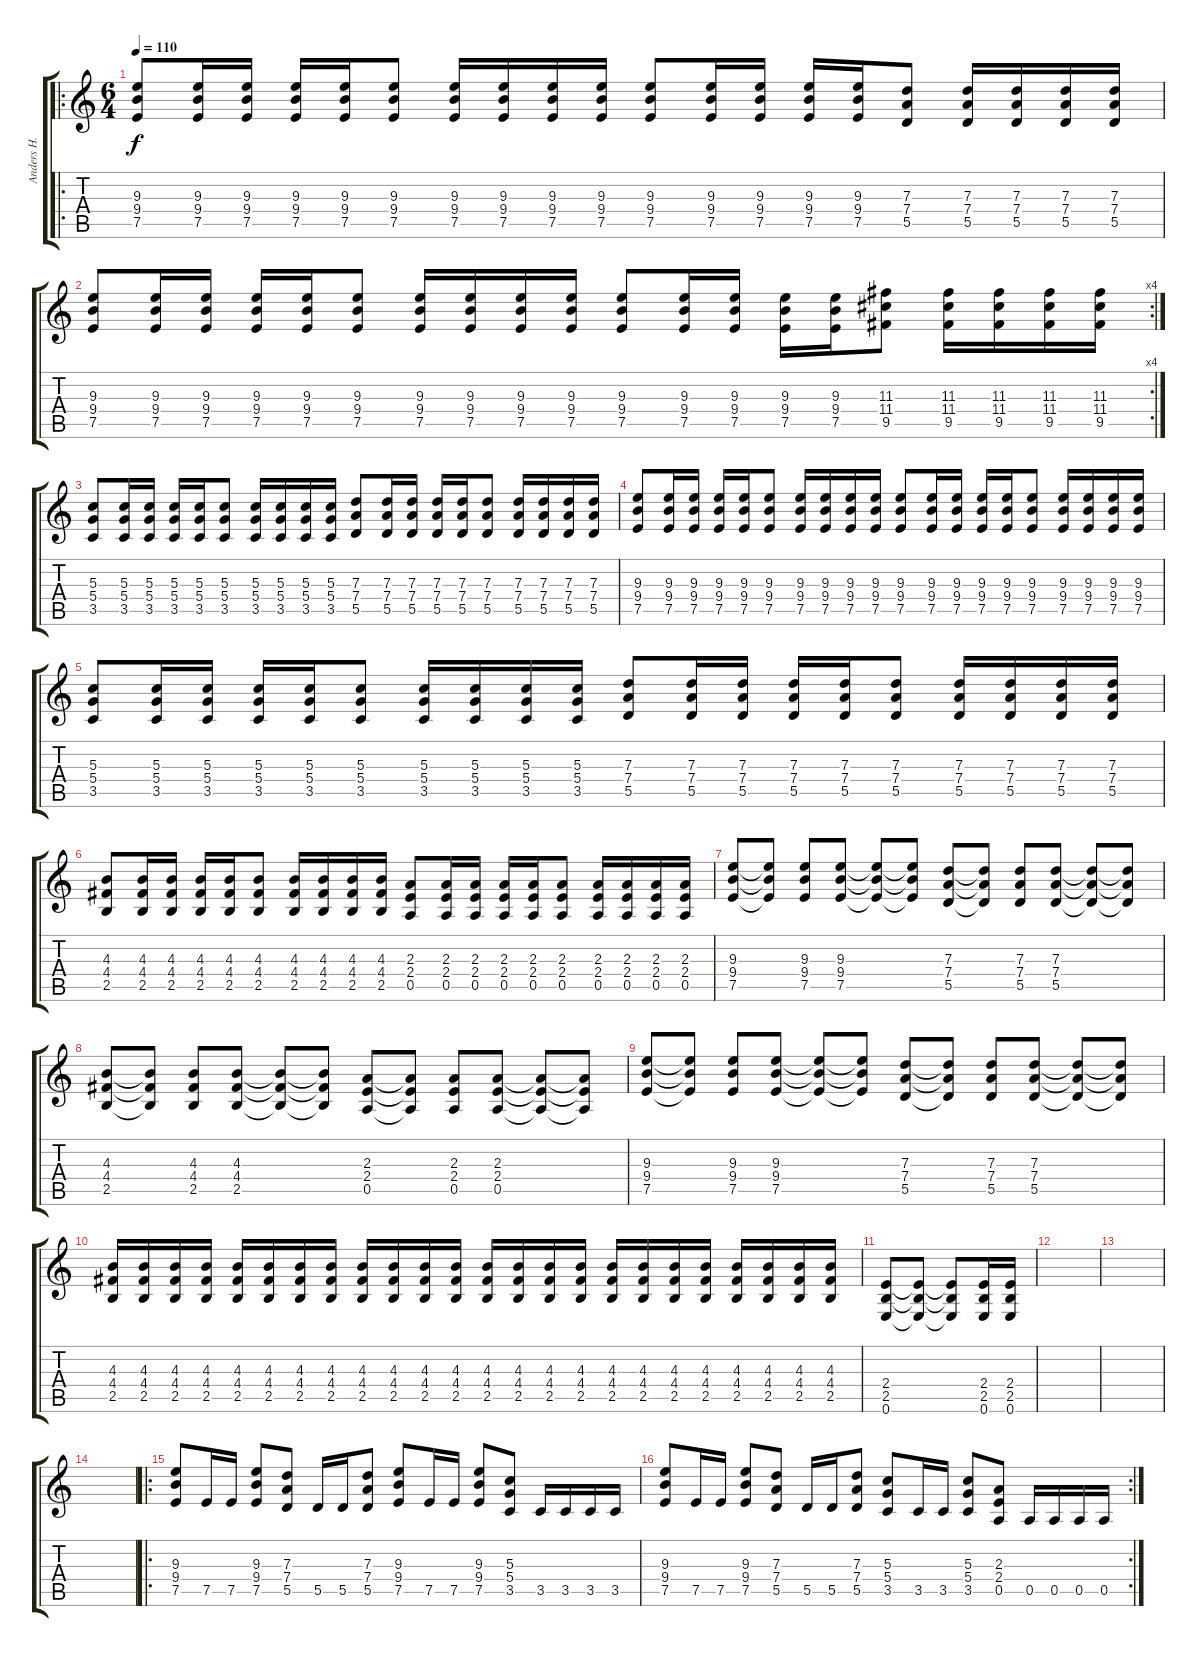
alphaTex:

\track ("Anders H. Hidle" "Anders H. ") {instrument distortionguitar}
\staff {score tabs}
\tuning (E4 B3 G3 D3 A2 E2) {hide}
\ro
\ts (6 4)
\tempo 110
\clef g2
\ks c
(9.3 9.4 7.5).8{dy f instrument distortionguitar} (9.3 9.4 7.5).16 (9.3 9.4 7.5).16 (9.3 9.4 7.5).16 (9.3 9.4 7.5).16 (9.3 9.4 7.5).8 (9.3 9.4 7.5).16 (9.3 9.4 7.5).16 (9.3 9.4 7.5).16 (9.3 9.4 7.5).16 (9.3 9.4 7.5).8 (9.3 9.4 7.5).16 (9.3 9.4 7.5).16 (9.3 9.4 7.5).16 (9.3 9.4 7.5).16 (7.3 7.4 5.5).8 (7.3 7.4 5.5).16 (7.3 7.4 5.5).16 (7.3 7.4 5.5).16 (7.3 7.4 5.5).16 |
\rc 4
(9.3 9.4 7.5).8 (9.3 9.4 7.5).16 (9.3 9.4 7.5).16 (9.3 9.4 7.5).16 (9.3 9.4 7.5).16 (9.3 9.4 7.5).8 (9.3 9.4 7.5).16 (9.3 9.4 7.5).16 (9.3 9.4 7.5).16 (9.3 9.4 7.5).16 (9.3 9.4 7.5).8 (9.3 9.4 7.5).16 (9.3 9.4 7.5).16 (9.3 9.4 7.5).16 (9.3 9.4 7.5).16 (11.3 11.4 9.5).8 (11.3 11.4 9.5).16 (11.3 11.4 9.5).16 (11.3 11.4 9.5).16 (11.3 11.4 9.5).16 |
(5.3 5.4 3.5).8 (5.3 5.4 3.5).16 (5.3 5.4 3.5).16 (5.3 5.4 3.5).16 (5.3 5.4 3.5).16 (5.3 5.4 3.5).8 (5.3 5.4 3.5).16 (5.3 5.4 3.5).16 (5.3 5.4 3.5).16 (5.3 5.4 3.5).16 (7.3 7.4 5.5).8 (7.3 7.4 5.5).16 (7.3 7.4 5.5).16 (7.3 7.4 5.5).16 (7.3 7.4 5.5).16 (7.3 7.4 5.5).8 (7.3 7.4 5.5).16 (7.3 7.4 5.5).16 (7.3 7.4 5.5).16 (7.3 7.4 5.5).16 |
(9.3 9.4 7.5).8 (9.3 9.4 7.5).16 (9.3 9.4 7.5).16 (9.3 9.4 7.5).16 (9.3 9.4 7.5).16 (9.3 9.4 7.5).8 (9.3 9.4 7.5).16 (9.3 9.4 7.5).16 (9.3 9.4 7.5).16 (9.3 9.4 7.5).16 (9.3 9.4 7.5).8 (9.3 9.4 7.5).16 (9.3 9.4 7.5).16 (9.3 9.4 7.5).16 (9.3 9.4 7.5).16 (9.3 9.4 7.5).8 (9.3 9.4 7.5).16 (9.3 9.4 7.5).16 (9.3 9.4 7.5).16 (9.3 9.4 7.5).16 |
(5.3 5.4 3.5).8 (5.3 5.4 3.5).16 (5.3 5.4 3.5).16 (5.3 5.4 3.5).16 (5.3 5.4 3.5).16 (5.3 5.4 3.5).8 (5.3 5.4 3.5).16 (5.3 5.4 3.5).16 (5.3 5.4 3.5).16 (5.3 5.4 3.5).16 (7.3 7.4 5.5).8 (7.3 7.4 5.5).16 (7.3 7.4 5.5).16 (7.3 7.4 5.5).16 (7.3 7.4 5.5).16 (7.3 7.4 5.5).8 (7.3 7.4 5.5).16 (7.3 7.4 5.5).16 (7.3 7.4 5.5).16 (7.3 7.4 5.5).16 |
(4.3 4.4 2.5).8 (4.3 4.4 2.5).16 (4.3 4.4 2.5).16 (4.3 4.4 2.5).16 (4.3 4.4 2.5).16 (4.3 4.4 2.5).8 (4.3 4.4 2.5).16 (4.3 4.4 2.5).16 (4.3 4.4 2.5).16 (4.3 4.4 2.5).16 (2.3 2.4 0.5).8 (2.3 2.4 0.5).16 (2.3 2.4 0.5).16 (2.3 2.4 0.5).16 (2.3 2.4 0.5).16 (2.3 2.4 0.5).8 (2.3 2.4 0.5).16 (2.3 2.4 0.5).16 (2.3 2.4 0.5).16 (2.3 2.4 0.5).16 |
(9.3 9.4 7.5).8 (9.3{t} 9.4{t} 7.5{t}).8 (9.3 9.4 7.5).8 (9.3 9.4 7.5).8 (9.3{t} 9.4{t} 7.5{t}).8 (9.3{t} 9.4{t} 7.5{t}).8 (7.3 7.4 5.5).8 (7.3{t} 7.4{t} 5.5{t}).8 (7.3 7.4 5.5).8 (7.3 7.4 5.5).8 (7.3{t} 7.4{t} 5.5{t}).8 (7.3{t} 7.4{t} 5.5{t}).8 |
(4.3 4.4 2.5).8 (4.3{t} 4.4{t} 2.5{t}).8 (4.3 4.4 2.5).8 (4.3 4.4 2.5).8 (4.3{t} 4.4{t} 2.5{t}).8 (4.3{t} 4.4{t} 2.5{t}).8 (2.3 2.4 0.5).8 (2.3{t} 2.4{t} 0.5{t}).8 (2.3 2.4 0.5).8 (2.3 2.4 0.5).8 (2.3{t} 2.4{t} 0.5{t}).8 (2.3{t} 2.4{t} 0.5{t}).8 |
(9.3 9.4 7.5).8 (9.3{t} 9.4{t} 7.5{t}).8 (9.3 9.4 7.5).8 (9.3 9.4 7.5).8 (9.3{t} 9.4{t} 7.5{t}).8 (9.3{t} 9.4{t} 7.5{t}).8 (7.3 7.4 5.5).8 (7.3{t} 7.4{t} 5.5{t}).8 (7.3 7.4 5.5).8 (7.3 7.4 5.5).8 (7.3{t} 7.4{t} 5.5{t}).8 (7.3{t} 7.4{t} 5.5{t}).8 |
(4.3 4.4 2.5).16 (4.3 4.4 2.5).16 (4.3 4.4 2.5).16 (4.3 4.4 2.5).16 (4.3 4.4 2.5).16 (4.3 4.4 2.5).16 (4.3 4.4 2.5).16 (4.3 4.4 2.5).16 (4.3 4.4 2.5).16 (4.3 4.4 2.5).16 (4.3 4.4 2.5).16 (4.3 4.4 2.5).16 (4.3 4.4 2.5).16 (4.3 4.4 2.5).16 (4.3 4.4 2.5).16 (4.3 4.4 2.5).16 (4.3 4.4 2.5).16 (4.3 4.4 2.5).16 (4.3 4.4 2.5).16 (4.3 4.4 2.5).16 (4.3 4.4 2.5).16 (4.3 4.4 2.5).16 (4.3 4.4 2.5).16 (4.3 4.4 2.5).16 |
(2.4 2.5 0.6).8 (2.4{t} 2.5{t} 0.6{t}).8 (2.4{t} 2.5{t} 0.6{t}).8 (2.4 2.5 0.6).16 (2.4 2.5 0.6).16 |
|
|
|
\ro
(9.3 9.4 7.5).8 7.5.16 7.5.16 (9.3 9.4 7.5).8 (7.3 7.4 5.5).8 5.5.16 5.5.16 (7.3 7.4 5.5).8 (9.3 9.4 7.5).8 7.5.16 7.5.16 (9.3 9.4 7.5).8 (5.3 5.4 3.5).8 3.5.16 3.5.16 3.5.16 3.5.16 |
\rc 2
(9.3 9.4 7.5).8 7.5.16 7.5.16 (9.3 9.4 7.5).8 (7.3 7.4 5.5).8 5.5.16 5.5.16 (7.3 7.4 5.5).8 (5.3 5.4 3.5).8 3.5.16 3.5.16 (5.3 5.4 3.5).8 (2.3 2.4 0.5).8 0.5.16 0.5.16 0.5.16 0.5.16
